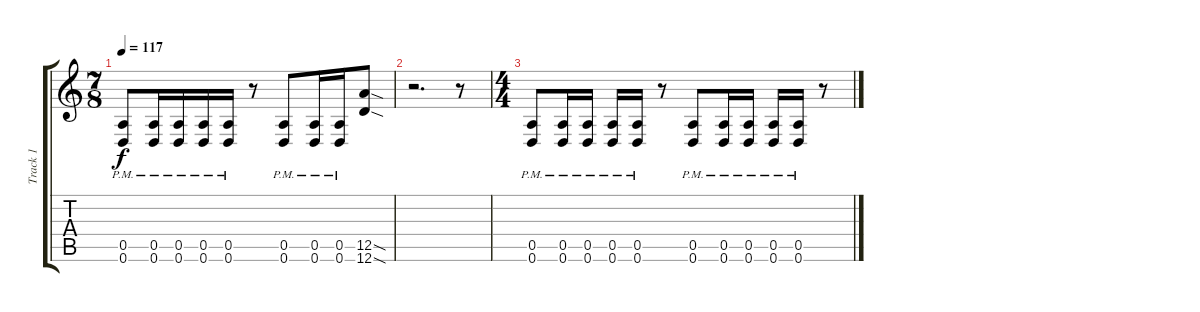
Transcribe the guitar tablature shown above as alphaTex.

\track ("Track 1" "Track 1") {instrument distortionguitar}
\staff {score tabs}
\tuning (E4 B3 G3 D3 A2 D2) {hide}
\ts (7 8)
\tempo 117
\clef g2
\ks c
(0.5{pm} 0.6{pm}).8{dy f} (0.5{pm} 0.6{pm}).16 (0.5{pm} 0.6{pm}).16 (0.5{pm} 0.6{pm}).16 (0.5{pm} 0.6{pm}).16 r.8 (0.5{pm} 0.6{pm}).8 (0.5{pm} 0.6{pm}).16 (0.5{pm} 0.6{pm}).16 (12.5{sod} 12.6{sod}).8 |
r.2{d} r.8 |
\ts (4 4)
(0.5{pm} 0.6{pm}).8 (0.5{pm} 0.6{pm}).16 (0.5{pm} 0.6{pm}).16 (0.5{pm} 0.6{pm}).16 (0.5{pm} 0.6{pm}).16 r.8 (0.5{pm} 0.6{pm}).8 (0.5{pm} 0.6{pm}).16 (0.5{pm} 0.6{pm}).16 (0.5{pm} 0.6{pm}).16 (0.5{pm} 0.6{pm}).16 r.8
